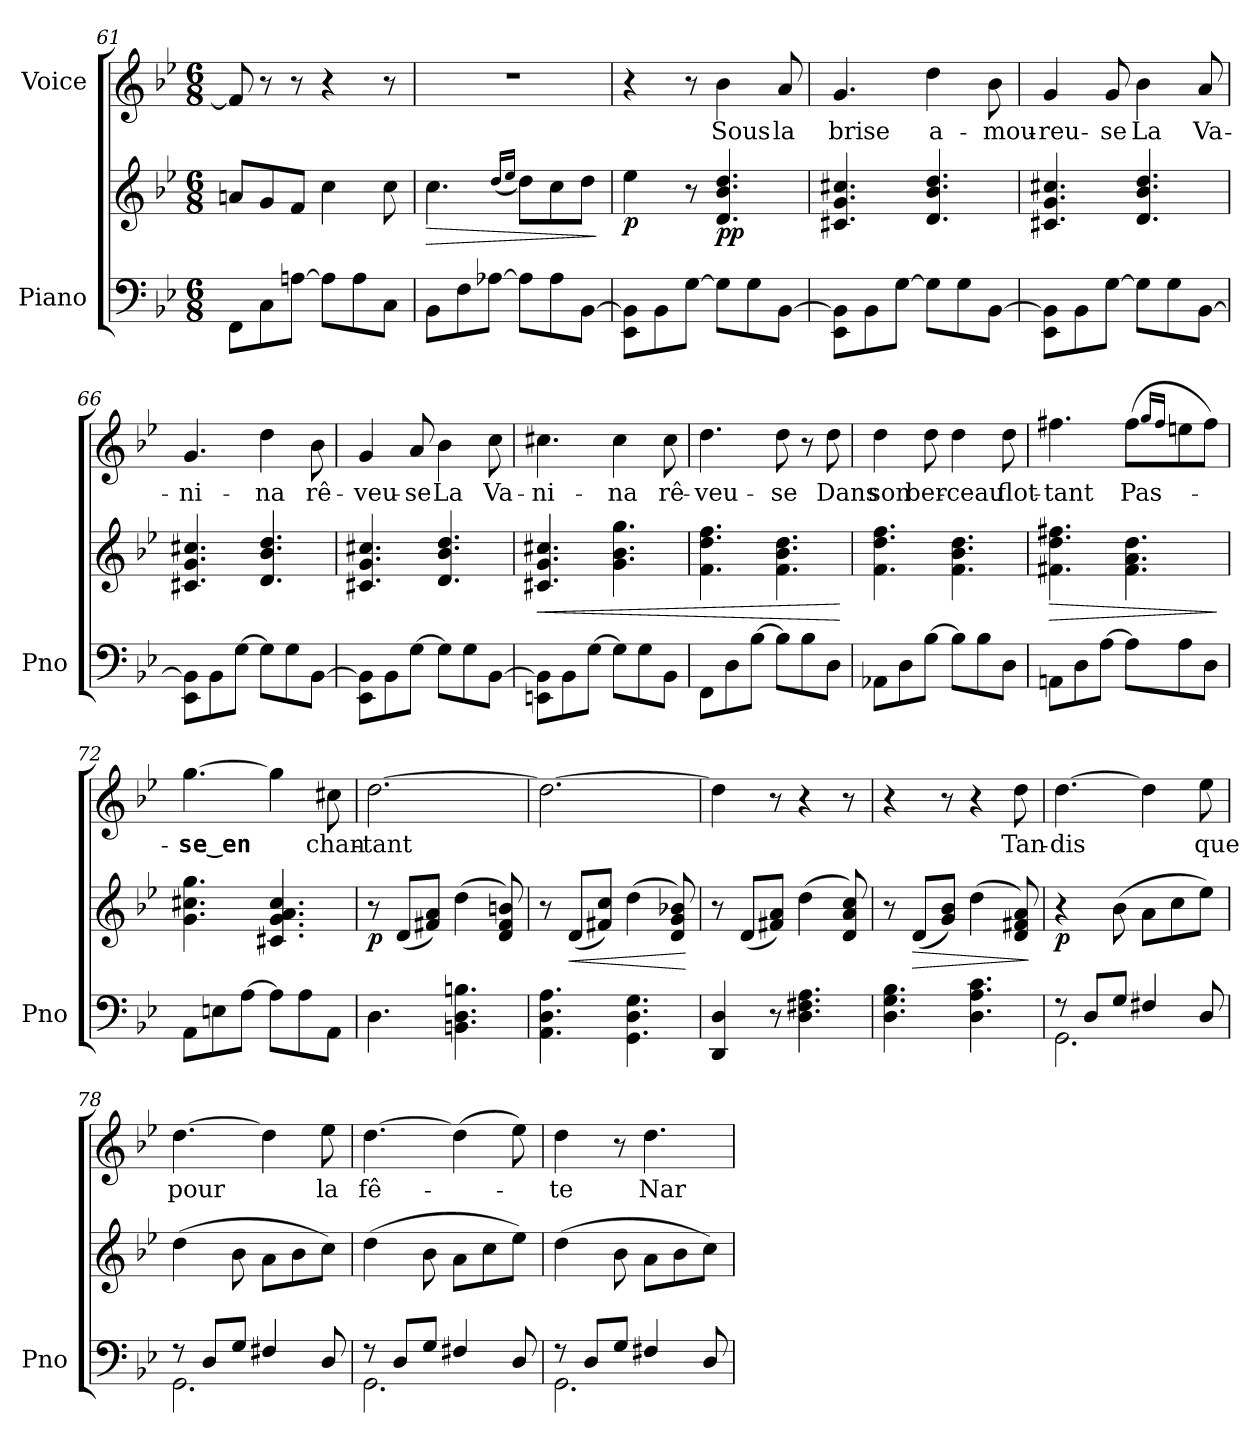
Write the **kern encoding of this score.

**kern	**kern	**dynam	**kern	**text
*part2	*part2	*part2	*part1	*part1
*staff3	*staff2	*staff2/3	*staff1	*staff1
*I"Piano	*	*	*I"Voice	*
*I'Pno	*	*	*	*
*clefF4	*clefG2	*	*clefG2	*
*k[b-e-]	*k[b-e-]	*	*k[b-e-]	*
*M6/8	*M6/8	*	*M6/8	*
=61	=61	=61	=61	=61
8FF\L	8an/L	.	8f/]	.
8C\	8g/	.	8r	.
[8An\J	8f/J	.	8r	.
8A\L]	4cc\	.	4r	.
8A\	.	.	.	.
8C\J	8cc\	.	8r	.
=62	=62	=62	=62	=62
!	!	!LO:HP:b	!	!
8BB-\L	4.cc\	>	2.r	.
8F\	.	.	.	.
[8A-X\J	.	.	.	.
.	(16qdd/LL	.	.	.
.	16qee-/JJ	.	.	.
8A-\L]	8dd\L)	.	.	.
8A-\	8cc\	.	.	.
[8BB-\J	8dd\J	.	.	.
.	.	]	.	.
=63	=63	=63	=63	=63
!	!	!LO:DY:b	!	!
8EE-\ 8BB-\]L	4ee-\	p	4r	.
8BB-\	.	.	.	.
[8G\J	8r	.	8r	.
!	!	!LO:DY:b	!	!
8G\L]	4.d/ 4.b-/ 4.dd/	pp	4b-\	Sous
8G\	.	.	.	.
[8BB-\J	.	.	8a/	la
=64	=64	=64	=64	=64
8EE-\ 8BB-\]L	4.c#X/ 4.g/ 4.cc#X/	.	4.g/	brise
8BB-\	.	.	.	.
[8G\J	.	.	.	.
8G\L]	4.d/ 4.b-/ 4.dd/	.	4dd\	a-
8G\	.	.	.	.
[8BB-\J	.	.	8b-\	-mou-
=65	=65	=65	=65	=65
8EE-\ 8BB-\]L	4.c#X/ 4.g/ 4.cc#X/	.	4g/	-reu-
8BB-\	.	.	.	.
[8G\J	.	.	8g/	-se
8G\L]	4.d/ 4.b-/ 4.dd/	.	4b-\	La
8G\	.	.	.	.
[8BB-\J	.	.	8a/	Va-
=66	=66	=66	=66	=66
8EE-\ 8BB-\]L	4.c#X/ 4.g/ 4.cc#X/	.	4.g/	-ni-
8BB-\	.	.	.	.
[8G\J	.	.	.	.
8G\L]	4.d/ 4.b-/ 4.dd/	.	4dd\	-na
8G\	.	.	.	.
[8BB-\J	.	.	8b-\	rê-
=67	=67	=67	=67	=67
8EE-\ 8BB-\]L	4.c#X/ 4.g/ 4.cc#X/	.	4g/	-veu-
8BB-\	.	.	.	.
[8G\J	.	.	8a/	-se
8G\L]	4.d/ 4.b-/ 4.dd/	.	4b-\	La
8G\	.	.	.	.
[8BB-\J	.	.	8cc\	Va-
=68	=68	=68	=68	=68
!	!	!LO:HP:b	!	!
8EEn\ 8BB-\]L	4.c#X/ 4.g/ 4.cc#X/	<	4.cc#X\	-ni-
8BB-\	.	.	.	.
[8G\J	.	.	.	.
8G\L]	4.g\ 4.b-\ 4.gg\	.	4cc#\	-na
8G\	.	.	.	.
8BB-\J	.	.	8cc#\	rê-
=69	=69	=69	=69	=69
8FF\L	4.f\ 4.dd\ 4.ff\	.	4.dd\	-veu-
8D\	.	.	.	.
[8B-\J	.	.	.	.
8B-\L]	4.f\ 4.b-\ 4.dd\	.	8dd\	-se
8B-\	.	.	8r	.
8D\J	.	.	8dd\	Dans
.	.	[	.	.
=70	=70	=70	=70	=70
8AA-X\L	4.f\ 4.dd\ 4.ff\	.	4dd\	son
8D\	.	.	.	.
[8B-\J	.	.	8dd\	ber-
8B-\L]	4.f\ 4.b-\ 4.dd\	.	4dd\	-ceau
8B-\	.	.	.	.
8D\J	.	.	8dd\	flot-
=71	=71	=71	=71	=71
!	!	!LO:HP:b	!	!
8AAn\L	4.f#X\ 4.dd\ 4.ff#X\	>	4.ff#X\	-tant
8D\	.	.	.	.
[8A\J	.	.	.	.
8A\L]	4.f#\ 4.a\ 4.dd\	.	(8ff#\L	Pas-
.	.	.	16qgg/LL	.
.	.	.	16qff#/JJ	.
8A\	.	.	8een\	.
8D\J	.	.	8ff#\J)	.
.	.	]	.	.
=72	=72	=72	=72	=72
8AA\L	4.g\ 4.cc#X\ 4.gg\	.	[4.gg\	-se‿en
8En\	.	.	.	.
[8A\J	.	.	.	.
8A\L]	4.c#X/ 4.g/ 4.a/ 4.cc#/	.	4gg\]	.
8A\	.	.	.	.
8AA\J	.	.	8cc#X\	chan-
=73	=73	=73	=73	=73
!	!	!LO:DY:b	!	!
4.D\	8r	p	[2.dd\	-tant
.	(8d/L	.	.	.
.	8f#X/ 8a/J)	.	.	.
4.BBn\ 4.D\ 4.Bn\	(4dd\	.	.	.
.	8d/ 8f#/ 8bn/)	.	.	.
=74	=74	=74	=74	=74
4.AA\ 4.D\ 4.A\	8r	.	2.dd\_	.
!	!	!LO:HP:b	!	!
.	(8d/L	<	.	.
.	8f#X/ 8cc/J)	.	.	.
4.GG\ 4.D\ 4.G\	(4dd\	.	.	.
.	8d/ 8g/ 8b-X/)	.	.	.
.	.	[	.	.
=75	=75	=75	=75	=75
4DD/ 4D/	8r	.	4dd\]	.
.	(8d/L	.	.	.
8r	8f#X/ 8a/J)	.	8r	.
4.D\ 4.F#X\ 4.A\	(4dd\	.	4r	.
.	8d/ 8a/ 8cc/)	.	8r	.
=76	=76	=76	=76	=76
4.D\ 4.G\ 4.B-\	8r	.	4r	.
!	!	!LO:HP:b	!	!
.	(8d/L	>	.	.
.	8g/ 8b-/J)	.	8r	.
4.D\ 4.A\ 4.c\	(4dd\	.	4r	.
.	8d/ 8f#X/ 8a/)	.	8dd\	Tan-
.	.	]	.	.
=77	=77	=77	=77	=77
*^	*	*	*	*
!	!	!	!LO:DY:b	!	!
8r	2.GG\	4r	p	[4.dd\	-dis
8D/L	.	.	.	.	.
8G/J	.	(8b-\	.	.	.
4F#X/	.	8a\L	.	4dd\]	.
.	.	8cc\	.	.	.
8D/	.	8ee-\J)	.	8ee-\	que
=78	=78	=78	=78	=78	=78
8r	2.GG\	(4dd\	.	[4.dd\	pour
8D/L	.	.	.	.	.
8G/J	.	8b-\	.	.	.
4F#X/	.	8a\L	.	4dd\]	.
.	.	8b-\	.	.	.
8D/	.	8cc\J)	.	8ee-\	la
=79	=79	=79	=79	=79	=79
8r	2.GG\	(4dd\	.	[4.dd\	fê-
8D/L	.	.	.	.	.
8G/J	.	8b-\	.	.	.
4F#X/	.	8a\L	.	(4dd\]	.
.	.	8cc\	.	.	.
8D/	.	8ee-\J)	.	8ee-\)	.
=80	=80	=80	=80	=80	=80
8r	2.GG\	(4dd\	.	4dd\	-te
8D/L	.	.	.	.	.
8G/J	.	8b-\	.	8r	.
4F#X/	.	8a\L	.	4.dd\	Nar-
.	.	8b-\	.	.	.
8D/	.	8cc\J)	.	.	.
*v	*v	*	*	*	*
=	=	=	=	=
*-	*-	*-	*-	*-
